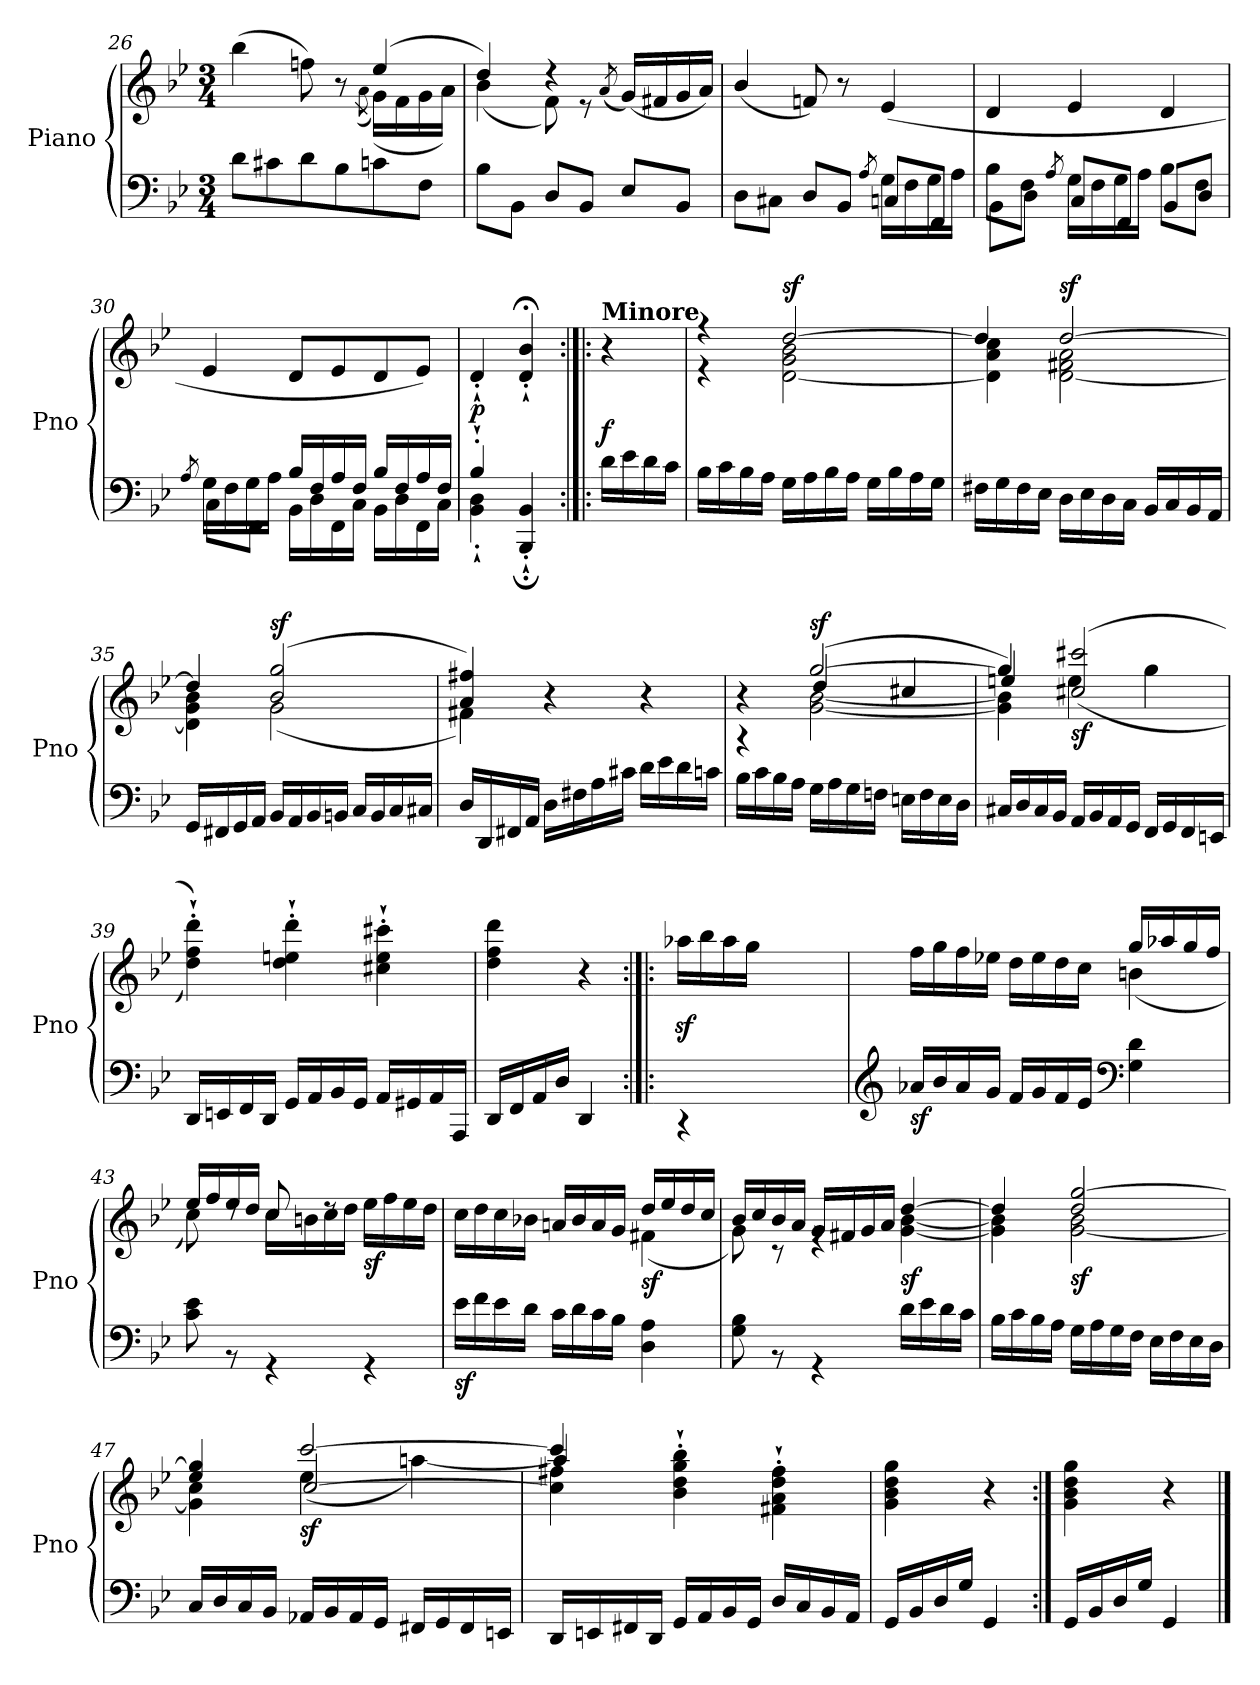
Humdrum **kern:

**kern	**kern	**dynam
*part1	*part1	*part1
*staff2	*staff1	*staff1/2
*I"Piano	*	*
*I'Pno	*	*
!!LO:LB:g=z
*clefF4	*clefG2	*
*k[b-e-]	*k[b-e-]	*
*M3/4	*M3/4	*
=26	=26	=26
*^	*^	*
2.ryy	8d\L	(>4bb-\	2ryy	.
.	8c#X\	.	.	.
.	8d\	8ffn\)	.	.
.	8B-\	8r	.	.
.	.	.	(>8qa\	.
.	8cn\	(>4ee-/	(>16g\LL)	.
.	.	.	16f\	.
.	8F\J	.	16g\	.
.	.	.	16a\JJ)	.
!!LO:LB:g=z	!!
=27	=27	=27	=27	=27
2.ryy	8B-\L	4dd/)	(<4b-\	.
.	8BB-\J	.	.	.
.	8D/L	4r	8f\)	.
.	8BB-/J	.	8r	.
.	.	(<8qa/	.	.
.	8E-/L	(>16g/LL)	4ryy	.
.	.	16f#X/	.	.
.	8BB-/J	16g/	.	.
.	.	16a/JJ)	.	.
*	*	*v	*v	*
=28	=28	=28	=28
2ryy	8D\L	(<4b-/	.
.	8C#X\J	.	.
.	8D/L	8fn/)	.
.	8BB-/J	8r	.
8qA/	.	.	.
16G\LL	8Cn/L	(>4e-/	.
16F\	.	.	.
16G\	8FF/J	.	.
16A\JJ	.	.	.
=29	=29	=29	=29
8B-\L	8BB-\L	4d/	.
8F\J	8D\J	.	.
8qA/	.	.	.
16G\LL	8C/L	4e-/	.
16F\	.	.	.
16G\	8FF/J	.	.
16A\JJ	.	.	.
8B-\L	8BB-/L	4d/	.
8F\J	8D/J	.	.
=30	=30	=30	=30
8qA/	.	.	.
16G\LL	8C\L	4e-/	.
16F\	.	.	.
16G\	8FF\J	.	.
16A\JJ	.	.	.
16B-/LL	16BB-\LL	8d/L	.
16F/	16D\	.	.
16A/	16FF\	8e-/	.
16F/JJ	16C\JJ	.	.
16B-/LL	16BB-\LL	8d/	.
16F/	16D\	.	.
16A/	16FF\	8e-/J)	.
16F/JJ	16C\JJ	.	.
!!LO:LB:g=z
=31	=31	=31	=31
!	!	!	!LO:DY:b
4B-'`/	4BB-\'` 4D\'`	4d'`/	p
4ryy	4BBB-/;'` 4BB-/;'`	4d/;<'` 4b-/;<'`	.
!!LO:LB:g=z
=32:|!|:	=32:|!|:	=32:|!|:	=32:|!|:
!	!	!LO:TX:a:B:t=Minore	!
!	!	!	!LO:DY:a=2
4ryy	16d\LL	4r	f
.	16e-\	.	.
.	16d\	.	.
.	16c\JJ	.	.
=33	=33	=33	=33
*	*	*^	*
2.ryy	16B-\LL	4r	4r	.
.	16c\	.	.	.
.	16B-\	.	.	.
.	16A\JJ	.	.	.
!	!	!	!	!LO:DY:a
.	16G\LL	[2dd/	[2d\ 2g\ 2b-\	sf
.	16A\	.	.	.
.	16B-\	.	.	.
.	16A\JJ	.	.	.
.	16G\LL	.	.	.
.	16B-\	.	.	.
.	16A\	.	.	.
.	16G\JJ	.	.	.
=34	=34	=34	=34	=34
2.ryy	16F#X\LL	4dd/]	4d\] 4a\ 4cc\	.
.	16G\	.	.	.
.	16F#\	.	.	.
.	16E-\JJ	.	.	.
!	!	!	!	!LO:DY:a
.	16D\LL	[2dd/	[2d\ 2f#X\ 2a\	sf
.	16E-\	.	.	.
.	16D\	.	.	.
.	16C\JJ	.	.	.
.	16BB-/LL	.	.	.
.	16C/	.	.	.
.	16BB-/	.	.	.
.	16AA/JJ	.	.	.
=35	=35	=35	=35	=35
2.ryy	16GG/LL	4dd/]	4d\] 4g\ 4b-\	.
.	16FF#X/	.	.	.
.	16GG/	.	.	.
.	16AA/JJ	.	.	.
!	!	!	!	!LO:DY:a
.	16BB-/LL	(>2b-/ 2gg/	(<2g\	sf
.	16AA/	.	.	.
.	16BB-/	.	.	.
.	16BBn/JJ	.	.	.
.	16C/LL	.	.	.
.	16BB/	.	.	.
.	16C/	.	.	.
.	16C#X/JJ	.	.	.
!!LO:LB:g=z	!!
=36	=36	=36	=36	=36
2.ryy	16D/LL	4a/ 4ff#X/)	4f#X\)	.
.	16DD/	.	.	.
.	16FF#X/	.	.	.
.	16AA/JJ	.	.	.
.	16D\LL	4r	2ryy	.
.	16F#X\	.	.	.
.	16A\	.	.	.
.	16c#X\JJ	.	.	.
.	16d\LL	4r	.	.
.	16e-\	.	.	.
.	16d\	.	.	.
.	16cn\JJ	.	.	.
=37	=37	=37	=37	=37
*	*	*	*^	*
4r	16B-\LL	4r	4ryy	4ryy	.
.	16c\	.	.	.	.
.	16B-\	.	.	.	.
.	16A\JJ	.	.	.	.
!	!	!	!	!	!LO:DY:a
2ryy	16G\LL	[2gg/	[2g\ [2b-\	(>4dd/	sf
.	16A\	.	.	.	.
.	16G\	.	.	.	.
.	16Fn\JJ	.	.	.	.
.	16En\LL	.	.	4cc#X/	.
.	16F\	.	.	.	.
.	16E\	.	.	.	.
.	16D\JJ	.	.	.	.
=38	=38	=38	=38	=38	=38
4ryy	16C#X/LL	4gg/]	4g\] 4b-\]	4een/)	.
.	16D/	.	.	.	.
.	16C#/	.	.	.	.
.	16BB-/JJ	.	.	.	.
!	!	!	!	!	!LO:DY:b
2ryy	16AA/LL	(>(>2cc#X/ 2ccc#X/	4ee\	2ryy	sf
.	16BB-/	.	.	.	.
.	16AA/	.	.	.	.
.	16GG/JJ	.	.	.	.
.	16FF/LL	.	4gg\	.	.
.	16GG/	.	.	.	.
.	16FF/	.	.	.	.
.	16EEn/JJ	.	.	.	.
*	*	*v	*v	*v	*
!!LO:PB:g=z
=39	=39	=39	=39
2.ryy	16DD/LL	4dd\'` 4ff\'` 4ddd\'`))	.
.	16EEn/	.	.
.	16FF/	.	.
.	16DD/JJ	.	.
.	16GG/LL	4dd\'` 4een\'` 4ddd\'`	.
.	16AA/	.	.
.	16BB-/	.	.
.	16GG/JJ	.	.
.	16AA/LL	4cc#X\'` 4ee\'` 4ccc#X\'`	.
.	16GG#X/	.	.
.	16AA/	.	.
.	16AAA/JJ	.	.
=40	=40	=40	=40
2ryy	16DD/LL	4dd\ 4ff\ 4ddd\	.
.	16FF/	.	.
.	16AA/	.	.
.	16D/JJ	.	.
.	4DD/	4r	.
=41:|!|:	=41:|!|:	=41:|!|:	=41:|!|:
2.ryy	4r	16aa-Xz<\LL	.
.	.	16bb-\	.
.	.	16aa-\	.
.	.	16gg\JJ	.
.	2ryy	2ryy	.
=42	=42	=42	=42
*clefG2	*	*	*
*	*	*^	*
!	!	!	!	!LO:DY:b=2
2.ryy	16a-X/LL	16ff\LL	2ryy	sf
.	16b-/	16gg\	.	.
.	16a-/	16ff\	.	.
.	16g/JJ	16ee-X\JJ	.	.
.	16f/LL	16dd\LL	.	.
.	16g/	16ee-\	.	.
.	16f/	16dd\	.	.
.	16e-/JJ	16cc\JJ	.	.
*clefF4	*	*	*	*
.	4G\ 4d\	16gg/LL	(<4bn\	.
.	.	16aa-X/	.	.
.	.	16gg/	.	.
.	.	16ff/JJ	.	.
!!LO:LB:g=z	!!
=43	=43	=43	=43	=43
2.ryy	8c\ 8e-\	16ee-/LL	8cc\)	.
.	.	16ff/	.	.
.	8r	16ee-/	8rdd	.
.	.	16dd/JJ	.	.
.	4r	8cc/	16cc\LL	.
.	.	.	16bn\	.
.	.	8rdd	16cc\	.
.	.	.	16dd\JJ	.
!	!	!	!	!LO:DY:b
.	4r	16ee-\LL	4ryy	sf
.	.	16ff\	.	.
.	.	16ee-\	.	.
.	.	16dd\JJ	.	.
=44	=44	=44	=44	=44
!	!	!	!	!LO:DY:b=2
2.ryy	16e-\LL	16cc\LL	2ryy	sf
.	16f\	16dd\	.	.
.	16e-\	16cc\	.	.
.	16d\JJ	16b-X\JJ	.	.
.	16c\LL	16an/LL	.	.
.	16d\	16b-/	.	.
.	16c\	16a/	.	.
.	16B-\JJ	16g/JJ	.	.
!	!	!	!	!LO:DY:b
.	4D\ 4A\	16dd/LL	(<4f#X\	sf
.	.	16ee-/	.	.
.	.	16dd/	.	.
.	.	16cc/JJ	.	.
=45	=45	=45	=45	=45
2.ryy	8G\ 8B-\	16b-/LL	8g\)	.
.	.	16cc/	.	.
.	8r	16b-/	8r	.
.	.	16a/JJ	.	.
.	4r	16g/LL	4re	.
.	.	16f#X/	.	.
.	.	16g/	.	.
.	.	16a/JJ	.	.
!	!	!	!	!LO:DY:b
.	16d\LL	[4dd/	[4g\ [4b-\	sf
.	16e-\	.	.	.
.	16d\	.	.	.
.	16c\JJ	.	.	.
!!LO:PB:g=z	!!
=46	=46	=46	=46	=46
2.ryy	16B-\LL	4dd/]	4g\] 4b-\]	.
.	16c\	.	.	.
.	16B-\	.	.	.
.	16A\JJ	.	.	.
!	!	!	!	!LO:DY:b
.	16G\LL	2dd/ [2gg/	[2g\ 2b-\	sf
.	16A\	.	.	.
.	16G\	.	.	.
.	16F\JJ	.	.	.
.	16E-\LL	.	.	.
.	16F\	.	.	.
.	16E-\	.	.	.
.	16D\JJ	.	.	.
=47	=47	=47	=47	=47
*	*	*	*^	*
4ryy	16C/LL	4ee-/ 4gg/]	4g\] 4cc\	4ryy	.
.	16D/	.	.	.	.
.	16C/	.	.	.	.
.	16BB-/JJ	.	.	.	.
!	!	!	!	!	!LO:DY:b
2ryy	16AA-X/LL	[2ccc/	(>4ee-\	[2cc/	sf
.	16BB-/	.	.	.	.
.	16AA-/	.	.	.	.
.	16GG/JJ	.	.	.	.
.	16FF#X/LL	.	[4aan\)	.	.
.	16GG/	.	.	.	.
.	16FF#/	.	.	.	.
.	16EEn/JJ	.	.	.	.
=48	=48	=48	=48	=48	=48
4ryy	16DD/LL	4ccc/]	4aa/]	4cc\] 4ff#X\	.
.	16EEn/	.	.	.	.
.	16FF#X/	.	.	.	.
.	16DD/JJ	.	.	.	.
2ryy	16GG/LL	4b-\'` 4dd\'` 4gg\'` 4bb-\'`	2ryy	2ryy	.
.	16AA/	.	.	.	.
.	16BB-/	.	.	.	.
.	16GG/JJ	.	.	.	.
.	16D/LL	4f#X\'` 4a\'` 4dd\'` 4ff#\'`	.	.	.
.	16C/	.	.	.	.
.	16BB-/	.	.	.	.
.	16AA/JJ	.	.	.	.
*	*	*v	*v	*v	*
=49	=49	=49	=49
4ryy	16GG/LL	4g\ 4b-\ 4dd\ 4gg\	.
.	16BB-/	.	.
.	16D/	.	.
.	16G/JJ	.	.
4ryy	4GG/	4r	.
!!LO:LB:g=z
=50:|!	=50:|!	=50:|!	=50:|!
2ryy	16GG/LL	4g\ 4b-\ 4dd\ 4gg\	.
.	16BB-/	.	.
.	16D/	.	.
.	16G/JJ	.	.
.	4GG/	4r	.
*v	*v	*	*
==	==	==
*-	*-	*-
